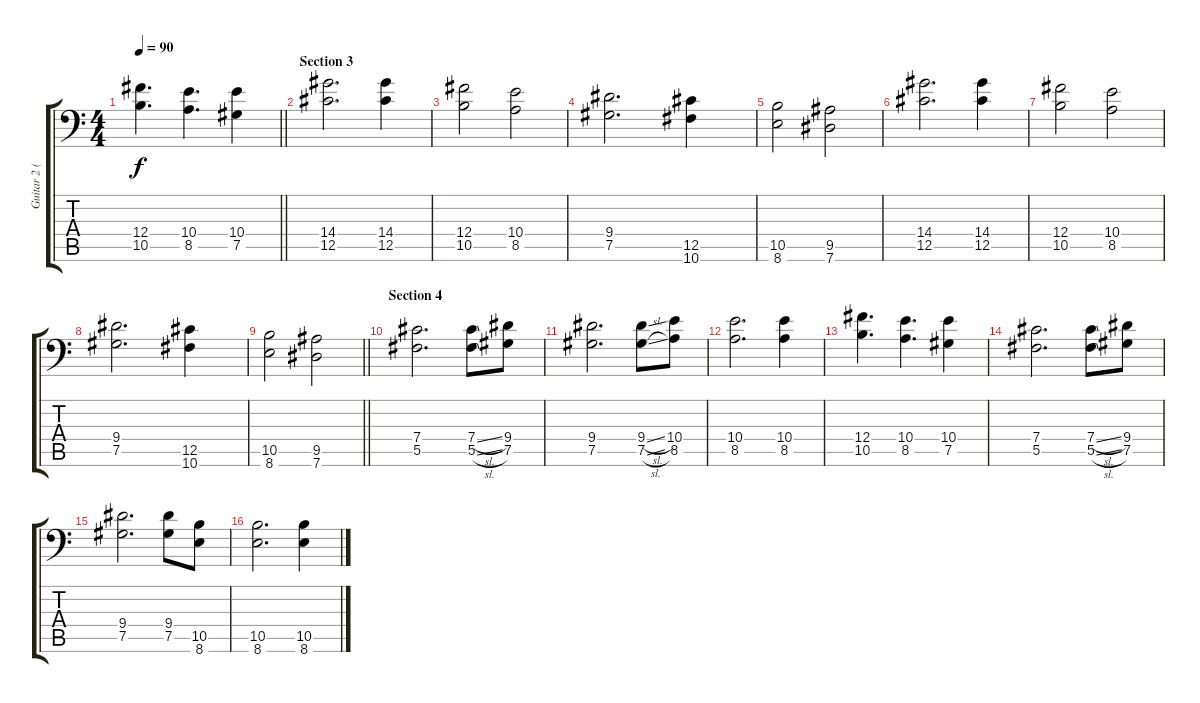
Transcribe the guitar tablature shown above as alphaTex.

\track ("Guitar 2 (Distortion)" "Guitar 2 (") {instrument distortionguitar}
\staff {score tabs}
\tuning (Ab3 Eb3 B2 Gb2 Db2 Ab1) {hide}
\ts (4 4)
\tempo 90
\clef f4
\barLineRight lightlight
\ks c
(12.4 10.5).4{d dy f} (10.4 8.5).4{d} (10.4 7.5).4 |
\section ("" "Section 3")
(14.4 12.5).2{d} (14.4 12.5).4 |
(12.4 10.5).2 (10.4 8.5).2 |
(9.4 7.5).2{d} (12.5 10.6).4 |
(10.5 8.6).2 (9.5 7.6).2 |
(14.4 12.5).2{d} (14.4 12.5).4 |
(12.4 10.5).2 (10.4 8.5).2 |
(9.4 7.5).2{d} (12.5 10.6).4 |
\barLineRight lightlight
(10.5 8.6).2 (9.5 7.6).2 |
\section ("" "Section 4")
(7.4 5.5).2{d} (7.4{sl} 5.5{sl}).8 (9.4 7.5).8 |
(9.4 7.5).2{d} (9.4{sl} 7.5{sl}).8 (10.4 8.5).8 |
(10.4 8.5).2{d} (10.4 8.5).4 |
(12.4 10.5).4{d} (10.4 8.5).4{d} (10.4 7.5).4 |
(7.4 5.5).2{d} (7.4{sl} 5.5{sl}).8 (9.4 7.5).8 |
(9.4 7.5).2{d} (9.4 7.5).8 (10.5 8.6).8 |
(10.5 8.6).2{d} (10.5 8.6).4
